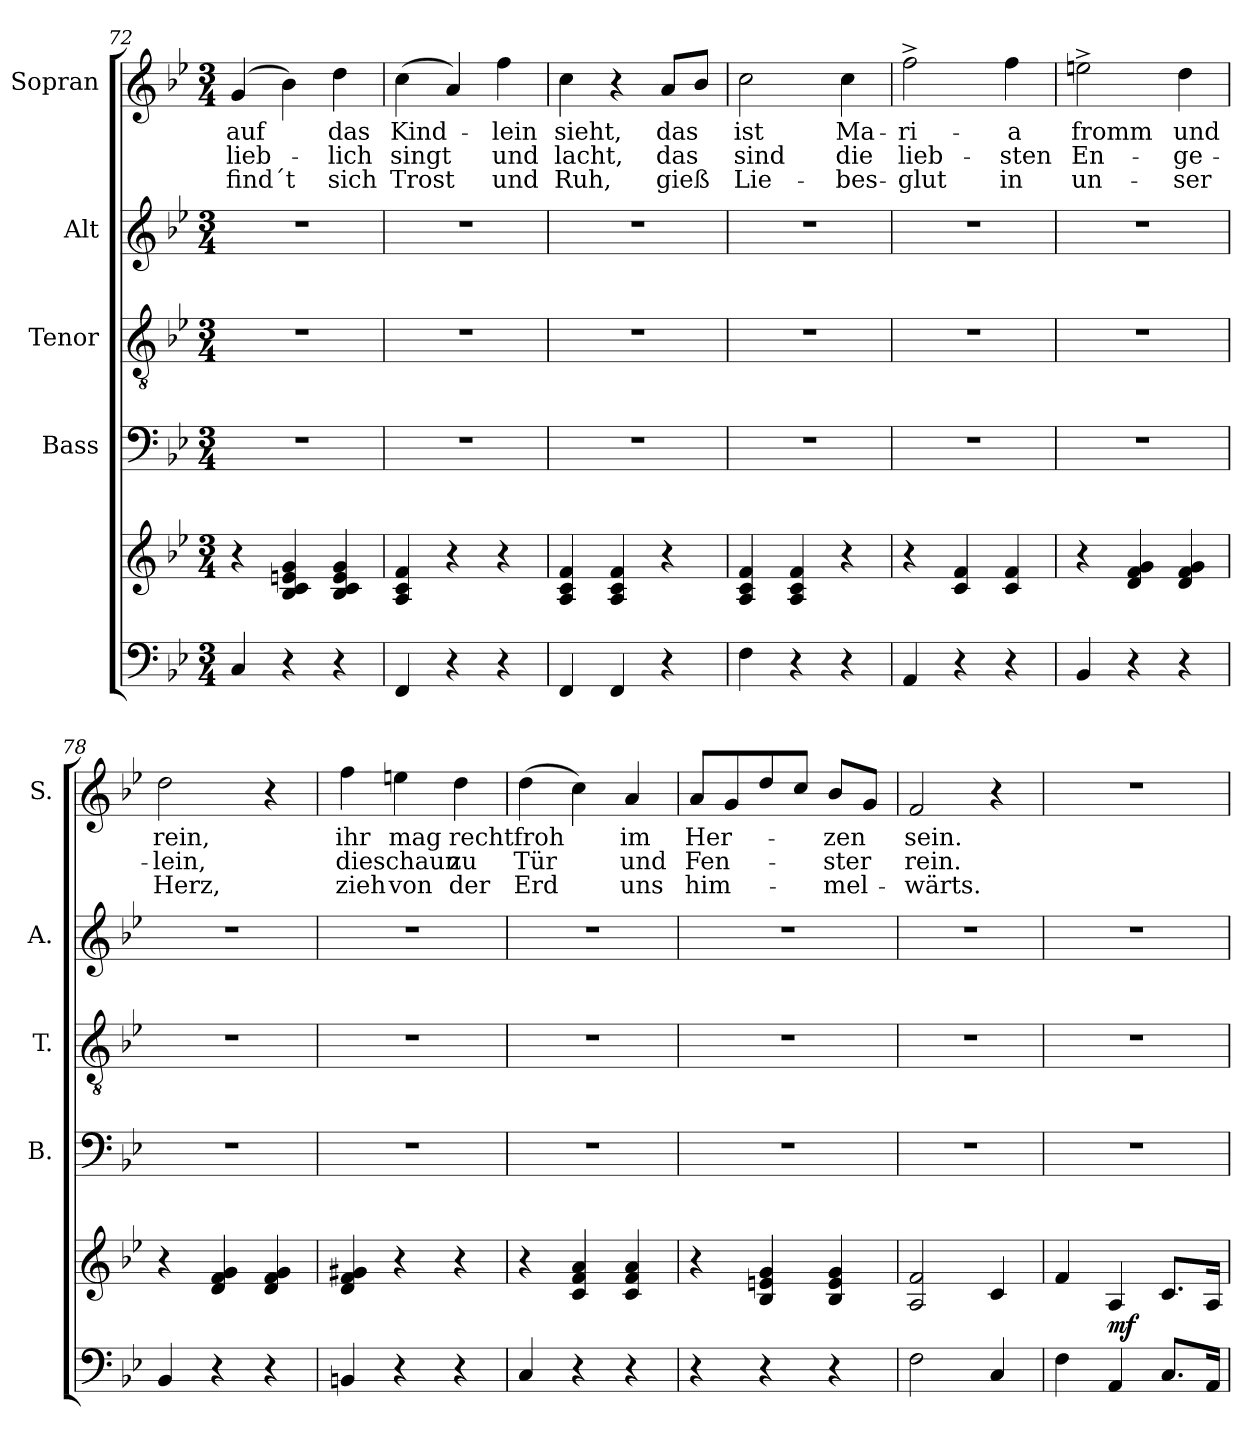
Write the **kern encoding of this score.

**kern	**kern	**dynam	**kern	**kern	**kern	**kern	**text	**text	**text
*part5	*part5	*part5	*part4	*part3	*part2	*part1	*part1	*part1	*part1
*staff6	*staff5	*staff5/6	*staff4	*staff3	*staff2	*staff1	*staff1	*staff1	*staff1
*	*	*	*I"Bass	*I"Tenor	*I"Alt	*I"Sopran	*	*	*
*	*	*	*I'B.	*I'T.	*I'A.	*I'S.	*	*	*
*clefF4	*clefG2	*	*clefF4	*clefGv2	*clefG2	*clefG2	*	*	*
*k[b-e-]	*k[b-e-]	*	*k[b-e-]	*k[b-e-]	*k[b-e-]	*k[b-e-]	*	*	*
*B-:	*B-:	*	*B-:	*B-:	*B-:	*B-:	*	*	*
*M3/4	*M3/4	*	*M3/4	*M3/4	*M3/4	*M3/4	*	*	*
=72	=72	=72	=72	=72	=72	=72	=72	=72	=72
!	!	!	!	!	!	!	!LO:LY:b	!LO:LY:b	!LO:LY:b
4C/	4r	.	2.r	2.r	2.r	(4g/	auf	lieb-	find´t
4r	4B-/ 4c/ 4en/ 4g/	.	.	.	.	4b-\)	.	.	.
!	!	!	!	!	!	!	!LO:LY:b	!LO:LY:b	!LO:LY:b
4r	4B-/ 4c/ 4e/ 4g/	.	.	.	.	4dd\	das	-lich	sich
=73	=73	=73	=73	=73	=73	=73	=73	=73	=73
!	!	!	!	!	!	!	!LO:LY:b	!LO:LY:b	!LO:LY:b
4FF/	4A/ 4c/ 4f/	.	2.r	2.r	2.r	(>4cc\	Kind-	singt	Trost
4r	4r	.	.	.	.	4a/)	.	.	.
!	!	!	!	!	!	!	!LO:LY:b	!LO:LY:b	!LO:LY:b
4r	4r	.	.	.	.	4ff\	-lein	und	und
=74	=74	=74	=74	=74	=74	=74	=74	=74	=74
!	!	!	!	!	!	!	!LO:LY:b	!LO:LY:b	!LO:LY:b
4FF/	4A/ 4c/ 4f/	.	2.r	2.r	2.r	4cc\	sieht,	lacht,	Ruh,
4FF/	4A/ 4c/ 4f/	.	.	.	.	4r	.	.	.
!	!	!	!	!	!	!	!LO:LY:b	!LO:LY:b	!LO:LY:b
4r	4r	.	.	.	.	8a/L	das	das	gieß
.	.	.	.	.	.	8b-/J	.	.	.
!!LO:PB:g=z
=75	=75	=75	=75	=75	=75	=75	=75	=75	=75
!	!	!	!	!	!	!	!LO:LY:b	!LO:LY:b	!LO:LY:b
4F\	4A/ 4c/ 4f/	.	2.r	2.r	2.r	2cc\	ist	sind	Lie-
4r	4A/ 4c/ 4f/	.	.	.	.	.	.	.	.
!	!	!	!	!	!	!	!LO:LY:b	!LO:LY:b	!LO:LY:b
4r	4r	.	.	.	.	4cc\	Ma-	die	-bes-
=76	=76	=76	=76	=76	=76	=76	=76	=76	=76
!	!	!	!	!	!	!	!LO:LY:b	!LO:LY:b	!LO:LY:b
4AA/	4r	.	2.r	2.r	2.r	2ff^>\	-ri-	lieb-	-glut
4r	4c/ 4f/	.	.	.	.	.	.	.	.
!	!	!	!	!	!	!	!LO:LY:b	!LO:LY:b	!LO:LY:b
4r	4c/ 4f/	.	.	.	.	4ff\	-a	-sten	in
=77	=77	=77	=77	=77	=77	=77	=77	=77	=77
!	!	!	!	!	!	!	!LO:LY:b	!LO:LY:b	!LO:LY:b
4BB-/	4r	.	2.r	2.r	2.r	2een^>\	fromm	En-	un-
4r	4d/ 4f/ 4g/	.	.	.	.	.	.	.	.
!	!	!	!	!	!	!	!LO:LY:b	!LO:LY:b	!LO:LY:b
4r	4d/ 4f/ 4g/	.	.	.	.	4dd\	und	-ge-	-ser
=78	=78	=78	=78	=78	=78	=78	=78	=78	=78
!	!	!	!	!	!	!	!LO:LY:b	!LO:LY:b	!LO:LY:b
4BB-/	4r	.	2.r	2.r	2.r	2dd\	rein,	-lein,	Herz,
4r	4d/ 4f/ 4g/	.	.	.	.	.	.	.	.
4r	4d/ 4f/ 4g/	.	.	.	.	4r	.	.	.
=79	=79	=79	=79	=79	=79	=79	=79	=79	=79
!	!	!	!	!	!	!	!LO:LY:b	!LO:LY:b	!LO:LY:b
4BBn/	4d/ 4f/ 4g#X/	.	2.r	2.r	2.r	4ff\	ihr	die	zieh
!	!	!	!	!	!	!	!LO:LY:b	!LO:LY:b	!LO:LY:b
4r	4r	.	.	.	.	4een\	mag	schaun	von
!	!	!	!	!	!	!	!LO:LY:b	!LO:LY:b	!LO:LY:b
4r	4r	.	.	.	.	4dd\	recht	zu	der
=80	=80	=80	=80	=80	=80	=80	=80	=80	=80
!	!	!	!	!	!	!	!LO:LY:b	!LO:LY:b	!LO:LY:b
4C/	4r	.	2.r	2.r	2.r	(>4dd\	froh	Tür	Erd
4r	4c/ 4f/ 4a/	.	.	.	.	4cc\)	.	.	.
!	!	!	!	!	!	!	!LO:LY:b	!LO:LY:b	!LO:LY:b
4r	4c/ 4f/ 4a/	.	.	.	.	4a/	im	und	uns
=81	=81	=81	=81	=81	=81	=81	=81	=81	=81
!	!	!	!	!	!	!	!LO:LY:b	!LO:LY:b	!LO:LY:b
4r	4r	.	2.r	2.r	2.r	8a/L	Her-	Fen-	him-
.	.	.	.	.	.	8g/	.	.	.
4r	4B-/ 4en/ 4g/	.	.	.	.	8dd/	.	.	.
.	.	.	.	.	.	8cc/J	.	.	.
!	!	!	!	!	!	!	!LO:LY:b	!LO:LY:b	!LO:LY:b
4r	4B-/ 4e/ 4g/	.	.	.	.	8b-/L	-zen	-ster	-mel-
.	.	.	.	.	.	8g/J	.	.	.
!!LO:LB:g=z
=82	=82	=82	=82	=82	=82	=82	=82	=82	=82
!	!	!	!	!	!	!	!LO:LY:b	!LO:LY:b	!LO:LY:b
2F\	2A/ 2f/	.	2.r	2.r	2.r	2f/	sein.	rein.	-wärts.
4C/	4c/	.	.	.	.	4r	.	.	.
=83	=83	=83	=83	=83	=83	=83	=83	=83	=83
4F\	4f/	.	2.r	2.r	2.r	2.r	.	.	.
!	!	!LO:DY:b	!	!	!	!	!	!	!
4AA/	4A/	mf	.	.	.	.	.	.	.
8.C/L	8.c/L	.	.	.	.	.	.	.	.
16AA/Jk	16A/Jk	.	.	.	.	.	.	.	.
=	=	=	=	=	=	=	=	=	=
*-	*-	*-	*-	*-	*-	*-	*-	*-	*-
